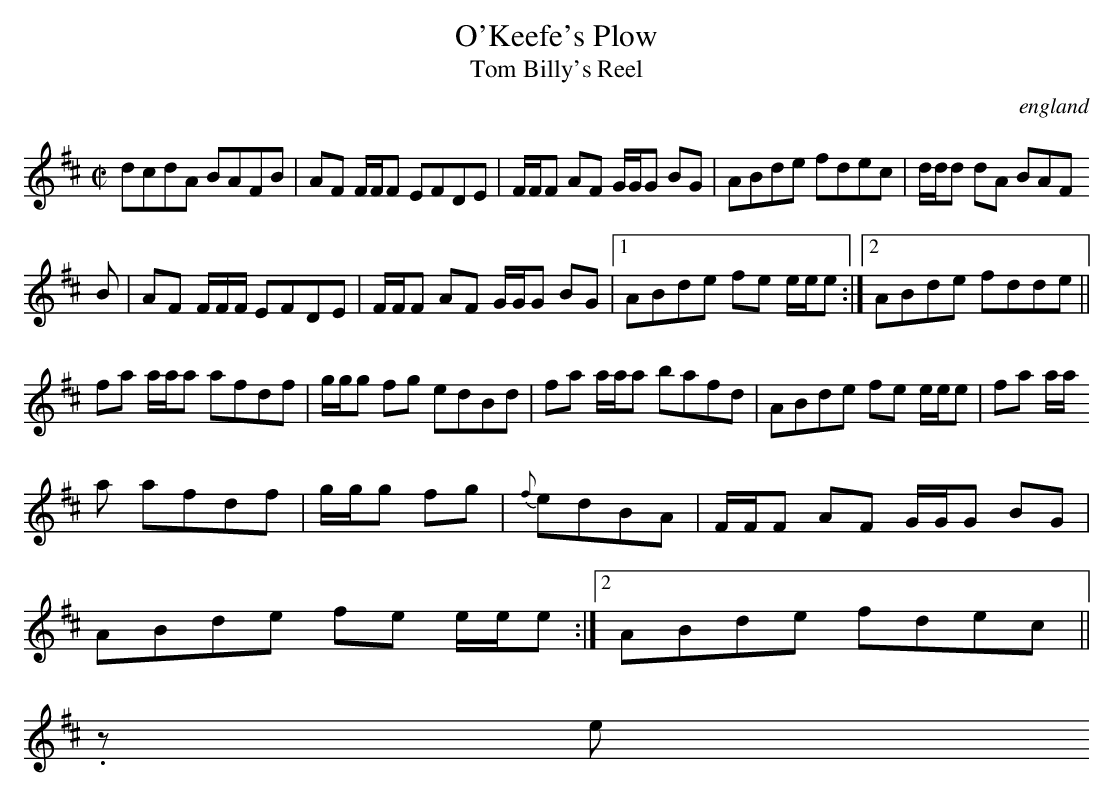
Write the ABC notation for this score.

X:1
T:O'Keefe's Plow
T:Tom Billy's Reel
O:england
M:C|
L:1/8
K:D
dcdA BAFB|AF F/2F/2F EFDE|F/2F/2F AF G/2G/2G BG|ABde fdec|d/2d/2d dA BAF
B|AF F/2F/2F/2 EFDE|F/2F/2F AF G/2G/2G BG|1ABde fe e/2e/2e:|2ABde fdde||
fa a/2a/2a afdf|g/2g/2g fg edBd|fa a/2a/2a bafd|ABde fe e/2e/2e|fa a/2a/
2a afdf|g/2g/2g fg|{f}edBA|F/2F/2F AF G/2G/2G BG|
1ABde fe e/2e/2e:|2ABde fdec||
\font\largefont=cmr10 at 36pt
\font\medfont=cmr10 scaled \magstep4
\font\smallfont=cmr10 scaled \magstep2
\font\ordfont=cmr10 scaled \magstep1
\ {. }
\vskip 2.5in
\centerline{\largefont Paddy O'Brien's Sets }
\vskip 1in
\centerline{\medfont Tune Sets Arranged by Paddy O'Brien,}
\vskip 20pt
\centerline{\medfont Nenagh, Co. Tipperary}
\vskip 1in
\centerline{\smallfont Edited by Dave Gabol and John Walsh}
\vskip 10pt
\footline={\hfil}
\eject
\global\count0=0
\headline{\hfil{Paddy O'Brien's Sets}\hfil}
\centerline{\smallfont Table of Contents}
\vskip 1in
\ordfont
\baselineskip=18pt
\line{The Limerick Lassies/The Old Copper Plate/Buckley's Fancy
\dotfill\  page 1}
\line{Crooked Road to Dublin/College Grove/Killaghbeg House
\dotfill \ page 2}
\line{Paddy's Resource/The Pipe on the Hob/Blooming Meadows
\dotfill \ page 3}
\line{Kilfinane/Paddy in London/Tongs by the Fire
\dotfill \ page 4}
\line{Hartigan's Fancy/Maloney's Wife/Have a Drink With Me
\dotfill \ page 5}
\line{Road to Youghal/Conlan's Well/The Holly Bush
\dotfill \ page 6}
\line{Boys of Ballysodare/Pat Tuohy's/Birmingham
\dotfill \ page 7}
\line{Christmas Eve/Bunker Hill/The Hunter's Purse
\dotfill \ page 8}
\line{Bush in Bloom/Congress/Ewe Reel
\dotfill \ page 9}
\line{Paddy Reynolds'/Jer Quigley's/Hunters House
\dotfill \ page 10}
\line{Follow Me Down/Milliner's Daughter/Sailor's Jacket
\dotfill \ page 11}
\line{Sheehan's/Down the Broom/Kiss Me Kate
\dotfill \ page 12}
\line{King of the Clans/My Love is in America/Flogging
\dotfill \ page 13}
\line{Reavy's/The Providence/Peeler's Jacket
\dotfill \ page 14}
\line{Magpie's Nest/Chattering Magpie/Kerry
\dotfill \ page 15}
\line{The Hill on the Road/Contentment is Wealth/Tell Her I Am
\dotfill \ page 16}
\line{First Night in America/Apples in Winter/The Rakes of Clonmel
\dotfill \ page 17}
\line{The Bowlegged Tailor/O'Mahony's/Father Fielding's Favorite
\dotfill \ page 18}
\baselineskip=12pt
\vfil\eject
\headline={\hfil{Paddy O'Brien's Sets}\hfil\the\count0}
\vsize=9.8in
\hsize=7in
\voffset=0.0in
\hoffset=-0.25in
\raggedbottom
\musicsize=20\relax
\def\tune{\vbox}
M:C|
